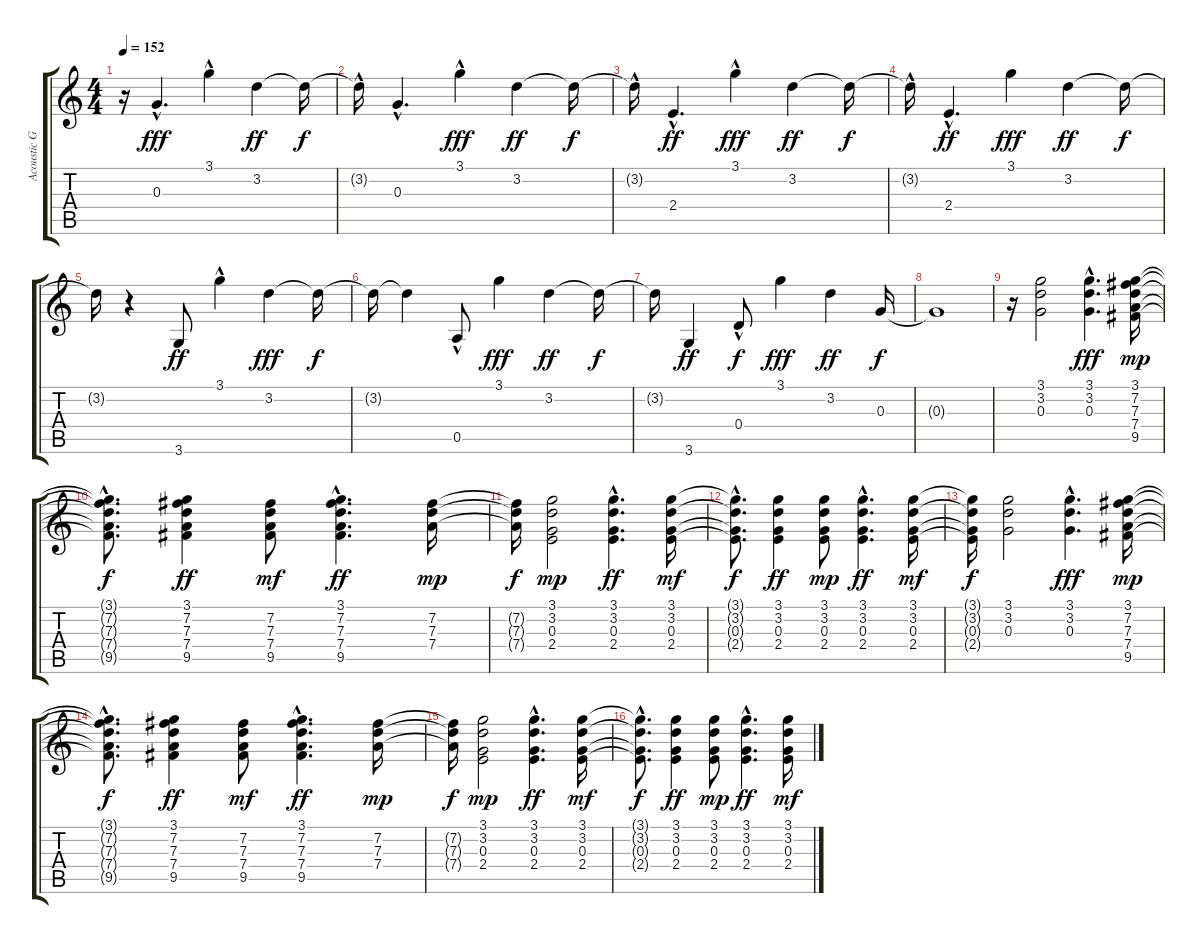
\track ("Acoustic Guitar" "Acoustic G") {instrument acousticguitarsteel}
\staff {score tabs}
\tuning (E4 B3 G3 D3 A2 E2) {hide}
\ts (4 4)
\tempo 152
\clef g2
\ks c
r.16{dy f} 0.3{hac}.4{d dy fff} 3.1{hac}.4 3.2.4{dy ff} 3.2{t}.16{dy f} |
3.2{hac t}.16 0.3{hac}.4{d} 3.1{hac}.4{dy fff} 3.2.4{dy ff} 3.2{t}.16{dy f} |
3.2{hac t}.16 2.4{hac}.4{d dy ff} 3.1{hac}.4{dy fff} 3.2.4{dy ff} 3.2{t}.16{dy f} |
3.2{hac t}.16 2.4{hac}.4{d dy ff} 3.1.4{dy fff} 3.2.4{dy ff} 3.2{t}.16{dy f} |
3.2{t}.16 r.4 3.6.8{dy ff} 3.1{hac}.4 3.2.4{dy fff} 3.2{t}.16{dy f} |
3.2{t}.16 3.2{t}.4 0.5{hac}.8 3.1.4{dy fff} 3.2.4{dy ff} 3.2{t}.16{dy f} |
3.2{t}.16 3.6.4{dy ff} 0.4{hac}.8{dy f} 3.1.4{dy fff} 3.2.4{dy ff} 0.3.16{dy f} |
0.3{t}.1 |
r.16 (3.1 3.2 0.3).2 (3.1{hac} 3.2{hac} 0.3{hac}).4{d dy fff} (3.1 7.2 7.3 7.4 9.5).16{dy mp} |
(3.1{hac t} 7.2{hac t} 7.3{hac t} 7.4{hac t} 9.5{hac t}).8{d dy f} (3.1 7.2 7.3 7.4 9.5).4{dy ff} (7.2 7.3 7.4 9.5).8{dy mf} (3.1{hac} 7.2{hac} 7.3{hac} 7.4{hac} 9.5{hac}).4{d dy ff} (7.2 7.3 7.4).16{dy mp} |
(7.2{t} 7.3{t} 7.4{t}).16{dy f} (3.1 3.2 0.3 2.4).2{dy mp} (3.1{hac} 3.2{hac} 0.3{hac} 2.4{hac}).4{d dy ff} (3.1 3.2 0.3 2.4).16{dy mf} |
(3.1{hac t} 3.2{hac t} 0.3{hac t} 2.4{hac t}).8{d dy f} (3.1 3.2 0.3 2.4).4{dy ff} (3.1 3.2 0.3 2.4).8{dy mp} (3.1{hac} 3.2{hac} 0.3{hac} 2.4{hac}).4{d dy ff} (3.1 3.2 0.3 2.4).16{dy mf} |
(3.1{t} 3.2{t} 0.3{t} 2.4{t}).16{dy f} (3.1 3.2 0.3).2 (3.1{hac} 3.2{hac} 0.3{hac}).4{d dy fff} (3.1 7.2 7.3 7.4 9.5).16{dy mp} |
(3.1{hac t} 7.2{hac t} 7.3{hac t} 7.4{hac t} 9.5{hac t}).8{d dy f} (3.1 7.2 7.3 7.4 9.5).4{dy ff} (7.2 7.3 7.4 9.5).8{dy mf} (3.1{hac} 7.2{hac} 7.3{hac} 7.4{hac} 9.5{hac}).4{d dy ff} (7.2 7.3 7.4).16{dy mp} |
(7.2{t} 7.3{t} 7.4{t}).16{dy f} (3.1 3.2 0.3 2.4).2{dy mp} (3.1{hac} 3.2{hac} 0.3{hac} 2.4{hac}).4{d dy ff} (3.1 3.2 0.3 2.4).16{dy mf} |
(3.1{hac t} 3.2{hac t} 0.3{hac t} 2.4{hac t}).8{d dy f} (3.1 3.2 0.3 2.4).4{dy ff} (3.1 3.2 0.3 2.4).8{dy mp} (3.1{hac} 3.2{hac} 0.3{hac} 2.4{hac}).4{d dy ff} (3.1 3.2 0.3 2.4).16{dy mf}
